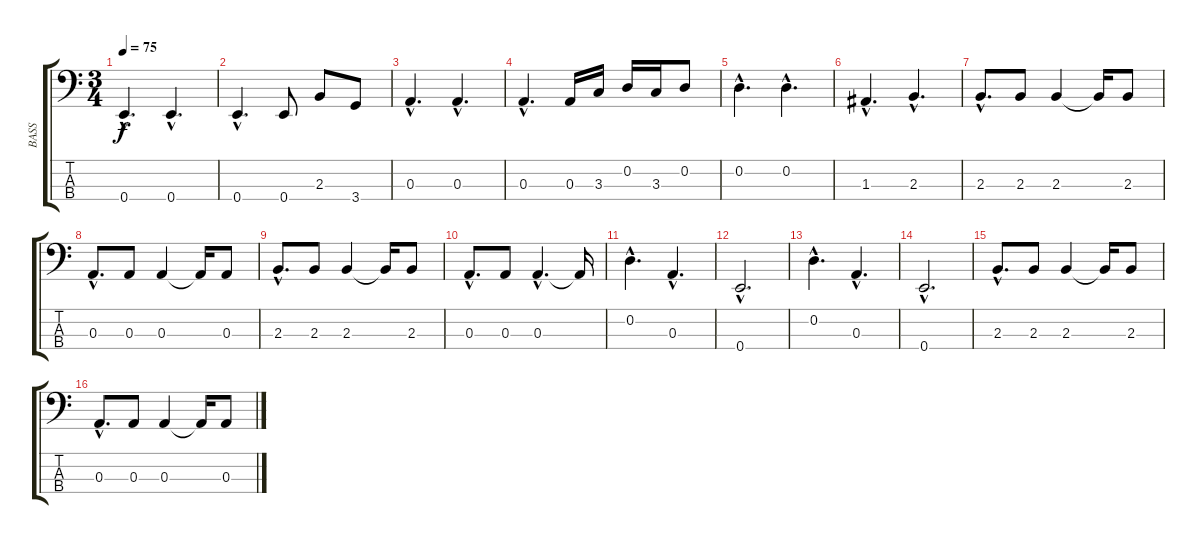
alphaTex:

\track ("BASS" "BASS") {instrument electricbasspick}
\staff {score tabs}
\tuning (G2 D2 A1 E1) {hide}
\ts (3 4)
\tempo 75
\clef f4
\ks c
0.4{hac}.4{d dy f} 0.4{hac}.4{d} |
0.4{hac}.4{d} 0.4.8 2.3.8 3.4.8 |
0.3{hac}.4{d} 0.3{hac}.4{d} |
0.3{hac}.4{d} 0.3.16 3.3.16 0.2.16 3.3.16 0.2.8 |
0.2{hac}.4{d} 0.2{hac}.4{d} |
1.3{hac}.4{d} 2.3{hac}.4{d} |
2.3{hac}.8{d} 2.3.8 2.3.4 2.3{t}.16 2.3.8 |
0.3{hac}.8{d} 0.3.8 0.3.4 0.3{t}.16 0.3.8 |
2.3{hac}.8{d} 2.3.8 2.3.4 2.3{t}.16 2.3.8 |
0.3{hac}.8{d} 0.3.8 0.3{hac}.4{d} 0.3{t}.16 |
0.2{hac}.4{d} 0.3{hac}.4{d} |
0.4{hac}.2{d} |
0.2{hac}.4{d} 0.3{hac}.4{d} |
0.4{hac}.2{d} |
2.3{hac}.8{d} 2.3.8 2.3.4 2.3{t}.16 2.3.8 |
0.3{hac}.8{d} 0.3.8 0.3.4 0.3{t}.16 0.3.8
